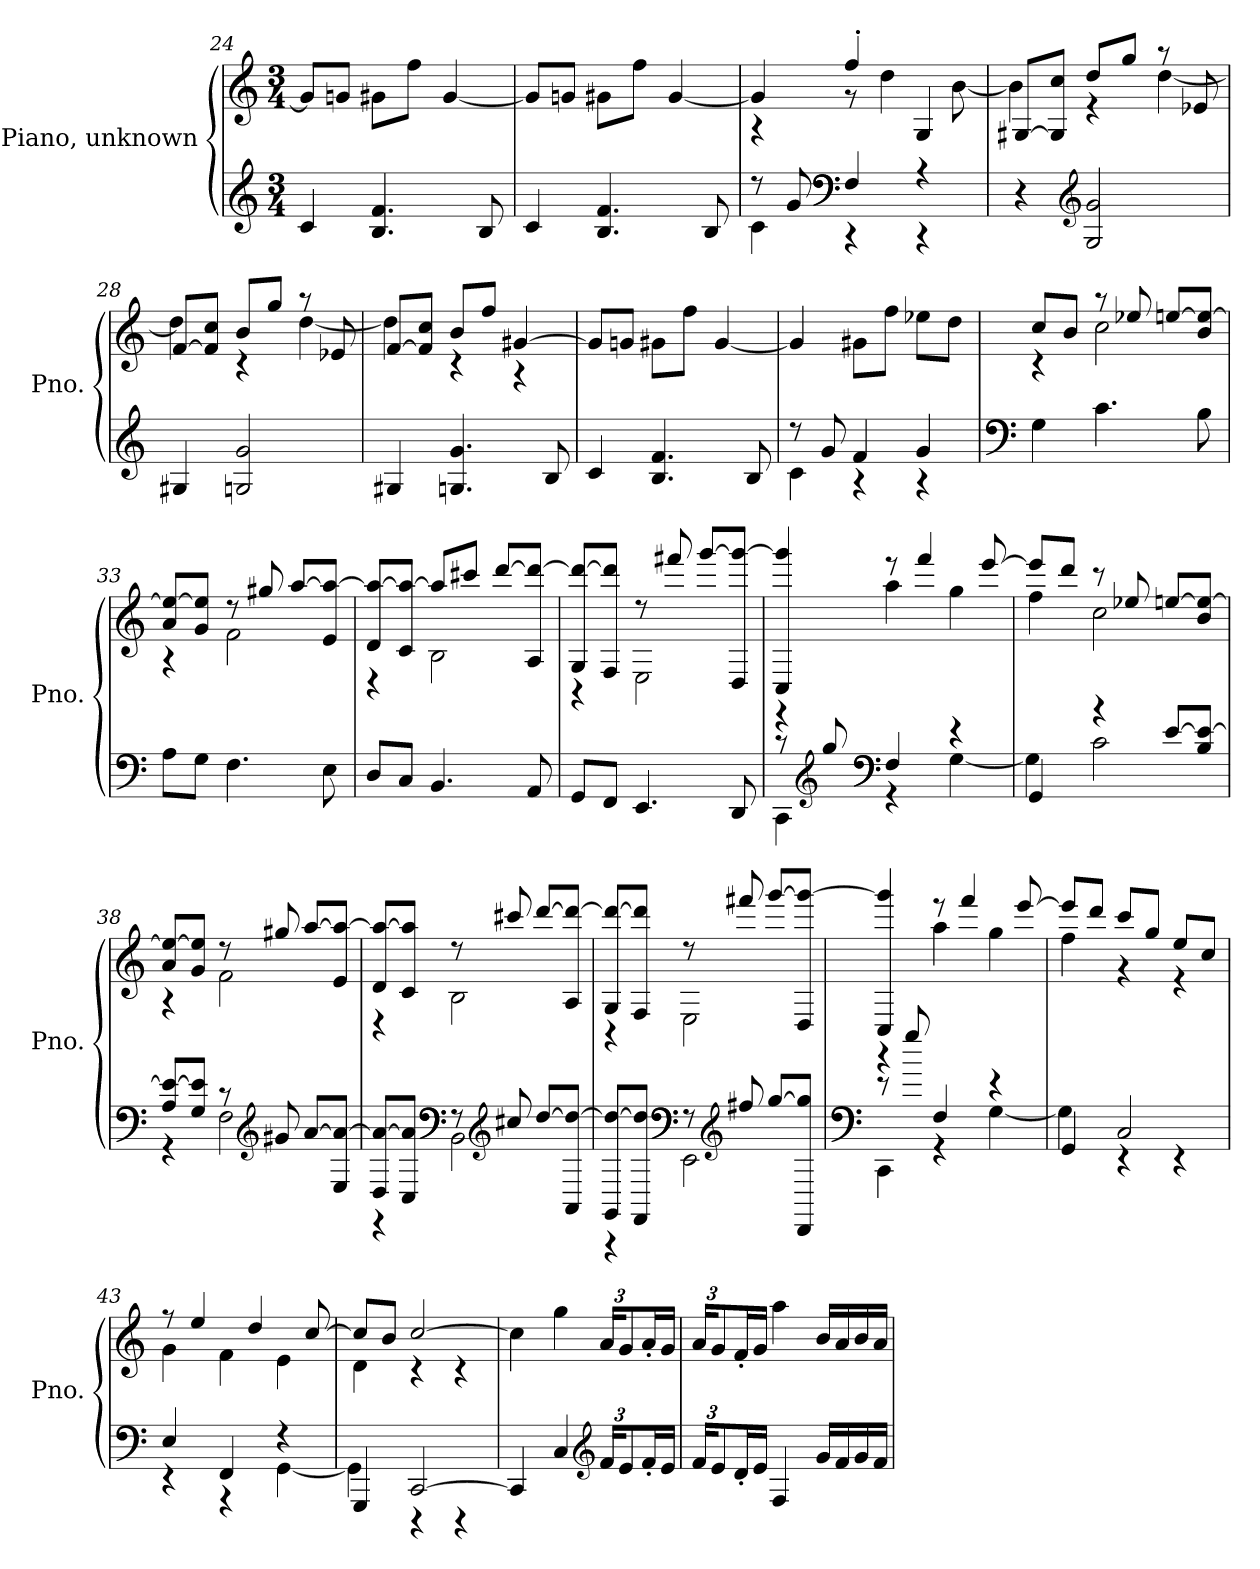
**kern	**kern
*part1	*part1
*staff2	*staff1
*I"Piano, unknown	*
*I'Pno.	*
*clefG2	*clefG2
*k[]	*k[]
*M3/4	*M3/4
=24	=24
4c/	8g#/L]
.	8gn/J
4.B/ 4.f/	8g#X\L
.	8ff\J
.	[4g#/
8B/	.
=25	=25
4c/	8g#/L]
.	8gn/J
4.B/ 4.f/	8g#X\L
.	8ff\J
.	[4g#/
8B/	.
=26	=26
*^	*^
8r	4c\	4g#/]	4r
8g/	.	.	.
*clefF4	*	*	*
4F/	4r	4ff'/	8r
.	.	.	4dd\
4r	4r	4G/	.
.	.	.	[8b\
*v	*v	*	*
!!LO:PB:g=z	!!
=27	=27	=27
4r	[8G#X/L	4b\]
.	8G#/] 8cc/J	.
*clefG2	*	*
2G/ 2g/	8dd/L	4r
.	8gg/J	.
.	8r	[4dd\
.	8e-X/	.
=28	=28	=28
4G#X/	[8f/L	4dd\]
.	8f/] 8cc/J	.
2Gn/ 2g/	8b/L	4r
.	8gg/J	.
.	8r	[4dd\
.	8e-X/	.
=29	=29	=29
4G#X/	[8f/L	4dd\]
.	8f/] 8cc/J	.
4.Gn/ 4.g/	8b/L	4r
.	8ff/J	.
.	[4g#X/	4r
8B/	.	.
*	*v	*v
=30	=30
4c/	8g#/L]
.	8gn/J
4.B/ 4.f/	8g#X\L
.	8ff\J
.	[4g#/
8B/	.
=31	=31
*^	*
8r	4c\	4g#/]
8g/	.	.
4f/	4r	8g#X\L
.	.	8ff\J
4g/	4r	8ee-X\L
.	.	8dd\J
*v	*v	*
!!LO:LB:g=z
=32	=32
*clefF4	*
*	*^
4G\	8cc/L	4r
.	8b/J	.
4.c\	8r	2cc\
.	8ee-X/	.
.	[8een/L	.
8B\	8b/ 8ee/_J	.
=33	=33	=33
8A\L	8a/ 8ee/_L	4r
8G\J	8g/ 8ee/]J	.
4.F\	8r	2f\
.	8gg#X/	.
.	[8aa/L	.
8E\	8e/ 8aa/_J	.
=34	=34	=34
8D/L	8d/ 8aa/_L	4r
8C/J	8c/ 8aa/_J	.
4.BB/	8aa/L]	2B\
.	8ccc#X/J	.
.	[8ddd/L	.
8AA/	8A/ 8ddd/_J	.
=35	=35	=35
8GG/L	8G/ 8ddd/_L	4r
8FF/J	8F/ 8ddd/]J	.
4.EE/	8r	2E\
.	8fff#X/	.
.	[8ggg/L	.
8DD/	8D/ 8ggg/_J	.
!!LO:LB:g=z	!!
=36	=36	=36
*^	*	*
8r	4CC\	4C/ 4ggg/]	4r
*clefG2	*	*	*
8gg/	.	.	.
*clefF4	*	*	*
4F/	4r	8r	4aa\
.	.	4fff/	.
4r	[4G\	.	4gg\
.	.	[8eee/	.
=37	=37	=37	=37
4GG/	4G\]	8eee/L]	4ff\
.	.	8ddd/J	.
4r	2c\	8r	2cc\
.	.	8ee-X/	.
[8e/L	.	[8een/L	.
8B/ 8e/_J	.	8b/ 8ee/_J	.
=38	=38	=38	=38
8A/ 8e/_L	4r	8a/ 8ee/_L	4r
8G/ 8e/]J	.	8g/ 8ee/]J	.
8r	2F\	8r	2f\
*clefG2	*	*	*
8g#X/	.	8gg#X/	.
[8a/L	.	[8aa/L	.
8E/ 8a/_J	.	8e/ 8aa/_J	.
=39	=39	=39	=39
8D/ 8a/_L	4r	8d/ 8aa/_L	4r
8C/ 8a/]J	.	8c/ 8aa/]J	.
*clefF4	*	*	*
8r	2BB\	8r	2B\
*clefG2	*	*	*
8cc#X/	.	8ccc#X/	.
[8dd/L	.	[8ddd/L	.
8AA/ 8dd/_J	.	8A/ 8ddd/_J	.
!!LO:LB:g=z	!!
=40	=40	=40	=40
8GG/ 8dd/_L	4r	8G/ 8ddd/_L	4r
8FF/ 8dd/]J	.	8F/ 8ddd/]J	.
*clefF4	*	*	*
8r	2EE\	8r	2E\
*clefG2	*	*	*
8ff#X/	.	8fff#X/	.
[8gg/L	.	[8ggg/L	.
8DD/ 8gg/]J	.	8D/ 8ggg/_J	.
=41	=41	=41	=41
*clefF4	*	*	*
8r	4CC\	4C/ 4ggg/]	4r
8gg/	.	.	.
4F/	4r	8r	4aa\
.	.	4fff/	.
4r	[4G\	.	4gg\
.	.	[8eee/	.
=42	=42	=42	=42
4GG/	4G\]	8eee/L]	4ff\
.	.	8ddd/J	.
2C/	4r	8ccc/L	4r
.	.	8gg/J	.
.	4r	8ee/L	4r
.	.	8cc/J	.
=43	=43	=43	=43
4E/	4r	8r	4g\
.	.	4ee/	.
4FF/	4r	.	4f\
.	.	4dd/	.
4r	[4GG\	.	4e\
.	.	[8cc/	.
=44	=44	=44	=44
4GGG/	4GG\]	8cc/L]	4d\
.	.	8b/J	.
[2CC/	4r	[2cc/	4r
.	4r	.	4r
*v	*v	*	*
*	*v	*v
!!LO:LB:g=z
=45	=45
4CC/]	4cc\]
4C/	4gg\
*clefG2	*
*Xbrackettup	*Xbrackettup
24f/KL	24a/KL
12e/	12g/
16f'/L	16a'/L
16e/JJ	16g/JJ
=46	=46
24f/KL	24a/KL
12e/	12g/
16d'/L	16f'/L
16e/JJ	16g/JJ
4F/	4aa\
16g/LL	16b/LL
16f/	16a/
16g/	16b/
16f/JJ	16a/JJ
=	=
*-	*-
